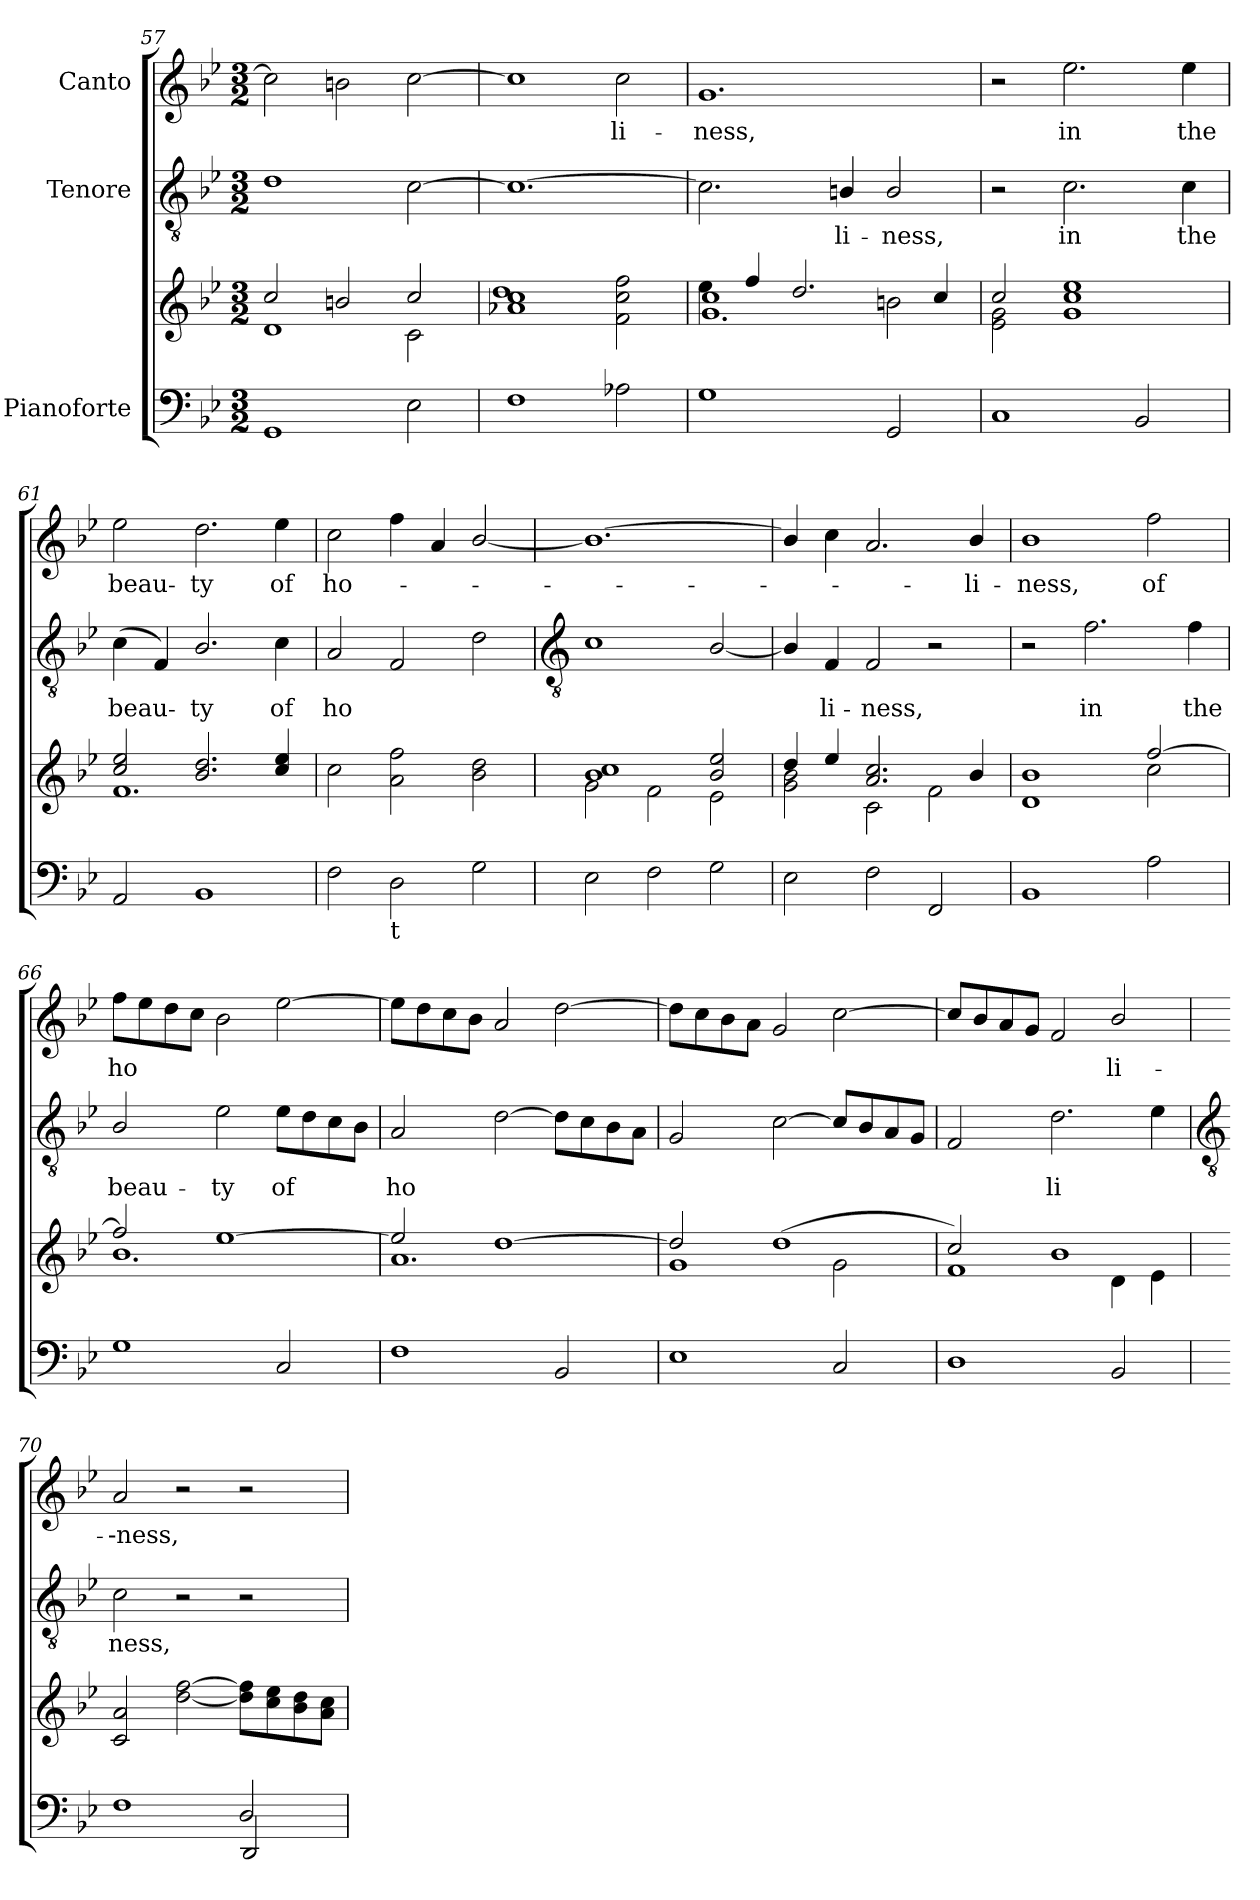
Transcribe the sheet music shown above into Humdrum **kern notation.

**kern	**kern	**kern	**text	**kern	**text
*part3	*part3	*part2	*part2	*part1	*part1
*staff4	*staff3	*staff2	*staff2	*staff1	*staff1
*I"Pianoforte	*	*I"Tenore	*	*I"Canto	*
*clefF4	*clefG2	*clefGv2	*	*clefG2	*
*k[b-e-]	*k[b-e-]	*k[b-e-]	*	*k[b-e-]	*
*B-:	*B-:	*B-:	*	*B-:	*
*M3/2	*M3/2	*M3/2	*	*M3/2	*
=57	=57	=57	=57	=57	=57
*	*^	*	*	*	*
*	*	*^	*	*	*	*
!	!	!	!LO:N:vis=1	!	!	!	!
1GG	2cc/	1d\	1.ryy	1d	.	2cc]	.
.	2bn/	.	.	.	.	2bn	.
2E-	2cc/	2c\	.	[2c	.	[2cc	.
=58	=58	=58	=58	=58	=58	=58	=58
!	!	!	!LO:N:vis=1	!	!	!	!
1F	1a-X/ 1cc/	1dd\	1.ryy	1.c_	.	1cc]	.
!	!	!	!	!	!	!	!LO:LY:b
2A-X	2f\ 2cc\ 2ff\	2ryy	.	.	.	2cc	-li-
=59	=59	=59	=59	=59	=59	=59	=59
!	!	!	!	!	!	!	!LO:LY:b
1G	4ee-\	1cc\	1.g\	2.c]	.	1.g	-ness,
.	4ff/	.	.	.	.	.	.
.	2.dd/	.	.	.	.	.	.
!	!	!	!	!	!LO:LY:b	!	!
.	.	.	.	4Bn/	-li-	.	.
!	!	!	!	!	!LO:LY:b	!	!
2GG	.	2bn\	.	2B/	-ness,	.	.
.	4cc/	.	.	.	.	.	.
=60	=60	=60	=60	=60	=60	=60	=60
1C	2cc/	2e-\ 2g\	1.ryy	2r	.	2r	.
!	!	!	!	!	!LO:LY:b	!	!LO:LY:b
.	1cc/ 1ee-/	1g\	.	2.c	in	2.ee-	in
2BB-	.	.	.	.	.	.	.
!	!	!	!	!	!LO:LY:b	!	!LO:LY:b
.	.	.	.	4c	the	4ee-	the
=61	=61	=61	=61	=61	=61	=61	=61
!	!	!	!LO:N:vis=1	!	!LO:LY:b	!	!LO:LY:b
2AA	2cc/ 2ee-/	1.f\	1.ryy	(<4c	beau-	2ee-	beau-
.	.	.	.	4F)	.	.	.
!	!	!	!	!	!LO:LY:b	!	!LO:LY:b
1BB-	2.b-/ 2.dd/	.	.	2.B-/	-ty	2.dd	-ty
!	!	!	!	!	!LO:LY:b	!	!LO:LY:b
.	4cc/ 4ee-/	.	.	4c	of	4ee-	of
=62	=62	=62	=62	=62	=62	=62	=62
!	!	!	!LO:N:vis=1	!	!LO:LY:b	!	!LO:LY:b
2F	2cc\	2ryy	1.ryy	2A	ho	2cc	ho-
!LO:TX:b:t=t	!	!	!	!	!	!	!
2D	2a\ 2ff\	2ryy	.	2F	.	4ff	.
.	.	.	.	.	.	4a	.
2G	2b-\ 2dd\	2ryy	.	2d	.	[2b-/	.
*	*v	*v	*v	*	*	*	*
!!LO:LB:g=z
=63	=63	=63	=63	=63	=63
*	*	*clefGv2	*	*	*
*	*^	*	*	*	*
2E-	1b-/ 1cc/	2g\	1c	.	1.b-_	.
2F	.	2f\	.	.	.	.
2G	2b-/ 2ee-/	2e-\	[2B-/	.	.	.
=64	=64	=64	=64	=64	=64	=64
2E-	4dd/	2g\ 2b-\	4B-/]	.	4b-/]	.
!	!	!	!	!LO:LY:b	!	!
.	4ee-/	.	4F	li-	4cc	.
!	!	!	!	!LO:LY:b	!	!
2F	2.a/ 2.cc/	2c\	2F	-ness,	2.a	.
2FF	.	2f\	2r	.	.	.
!	!	!	!	!	!	!LO:LY:b
.	4b-/	.	.	.	4b-/	-li-
=65	=65	=65	=65	=65	=65	=65
!	!	!	!	!	!	!LO:LY:b
1BB-	1b-/	1d\	2r	.	1b-	-ness,
!	!	!	!	!LO:LY:b	!	!
.	.	.	2.f	in	.	.
!	!	!	!	!	!	!LO:LY:b
2A	[2ff/	2cc\	.	.	2ff	of
!	!	!	!	!LO:LY:b	!	!
.	.	.	4f	the	.	.
=66	=66	=66	=66	=66	=66	=66
!	!	!	!	!LO:LY:b	!	!LO:LY:b
1G	2ff/]	1.b-\	2B-/	beau-	8ffL	ho
.	.	.	.	.	8ee-	.
.	.	.	.	.	8dd	.
.	.	.	.	.	8ccJ	.
!	!	!	!	!LO:LY:b	!	!
.	[1ee-/	.	2e-	-ty	2b-	.
!	!	!	!	!LO:LY:b	!	!
2C	.	.	8e-L	of	[2ee-	.
.	.	.	8d	.	.	.
.	.	.	8c	.	.	.
.	.	.	8B-J	.	.	.
=67	=67	=67	=67	=67	=67	=67
!	!	!	!	!LO:LY:b	!	!
1F	2ee-/]	1.a\	2A	ho	8ee-L]	.
.	.	.	.	.	8dd	.
.	.	.	.	.	8cc	.
.	.	.	.	.	8b-J	.
.	[1dd/	.	[2d	.	2a	.
2BB-	.	.	8dL]	.	[2dd	.
.	.	.	8c	.	.	.
.	.	.	8B-	.	.	.
.	.	.	8AJ	.	.	.
=68	=68	=68	=68	=68	=68	=68
1E-	2dd/]	1g\	2G	.	8ddL]	.
.	.	.	.	.	8cc	.
.	.	.	.	.	8b-	.
.	.	.	.	.	8aJ	.
.	(>1dd/	.	[2c	.	2g	.
2C	.	2g\	8cL]	.	[2cc	.
.	.	.	8B-	.	.	.
.	.	.	8A	.	.	.
.	.	.	8GJ	.	.	.
=69	=69	=69	=69	=69	=69	=69
1D	2cc/)	1f\	2F	.	8ccL]	.
.	.	.	.	.	8b-	.
.	.	.	.	.	8a	.
.	.	.	.	.	8gJ	.
!	!	!	!	!LO:LY:b	!	!
.	1b-/	.	2.d	li	2f	.
!	!	!	!	!	!	!LO:LY:b
2BB-	.	4d\	.	.	2b-/	li-
.	.	4e-\	4e-	.	.	.
!!LO:LB:g=z
=70	=70	=70	=70	=70	=70	=70
*	*	*	*clefGv2	*	*	*
*^	*	*	*	*	*	*
!	!	!	!	!	!LO:LY:b	!	!LO:LY:b
1F/	2ryy	2c/ 2a/	2ryy	2c	-ness,	2a	--ness,
.	2ryy	[2dd\ [2ff\	2ryy	2r	.	2r	.
2D/	2DD/	8dd\] 8ff\]L	2ryy	2r	.	2r	.
.	.	8cc\ 8ee-\	.	.	.	.	.
.	.	8b-\ 8dd\	.	.	.	.	.
.	.	8a\ 8cc\J	.	.	.	.	.
*v	*v	*	*	*	*	*	*
*	*v	*v	*	*	*	*
=	=	=	=	=	=
*-	*-	*-	*-	*-	*-
